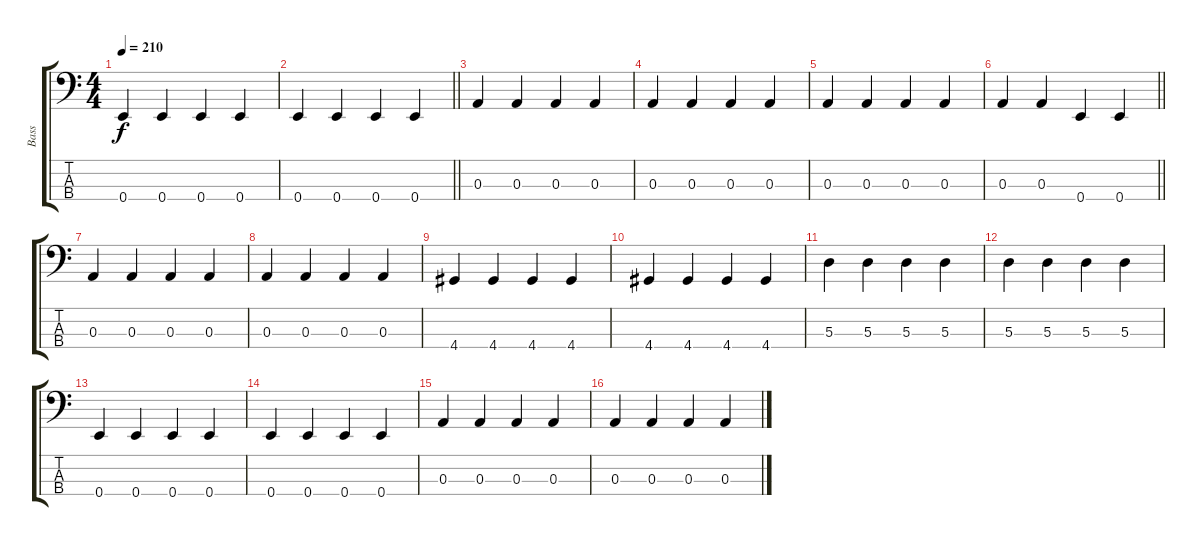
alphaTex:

\track ("Bass" "Bass") {instrument electricbassfinger}
\staff {score tabs}
\tuning (G2 D2 A1 E1) {hide}
\ts (4 4)
\tempo 210
\clef f4
\ks c
0.4.4{dy f} 0.4.4 0.4.4 0.4.4 |
\barLineRight lightlight
0.4.4 0.4.4 0.4.4 0.4.4 |
\section ("" "")
0.3.4 0.3.4 0.3.4 0.3.4 |
0.3.4 0.3.4 0.3.4 0.3.4 |
0.3.4 0.3.4 0.3.4 0.3.4 |
\barLineRight lightlight
0.3.4 0.3.4 0.4.4 0.4.4 |
\section ("" "")
0.3.4 0.3.4 0.3.4 0.3.4 |
0.3.4 0.3.4 0.3.4 0.3.4 |
4.4.4 4.4.4 4.4.4 4.4.4 |
4.4.4 4.4.4 4.4.4 4.4.4 |
5.3.4 5.3.4 5.3.4 5.3.4 |
5.3.4 5.3.4 5.3.4 5.3.4 |
0.4.4 0.4.4 0.4.4 0.4.4 |
0.4.4 0.4.4 0.4.4 0.4.4 |
0.3.4 0.3.4 0.3.4 0.3.4 |
0.3.4 0.3.4 0.3.4 0.3.4
